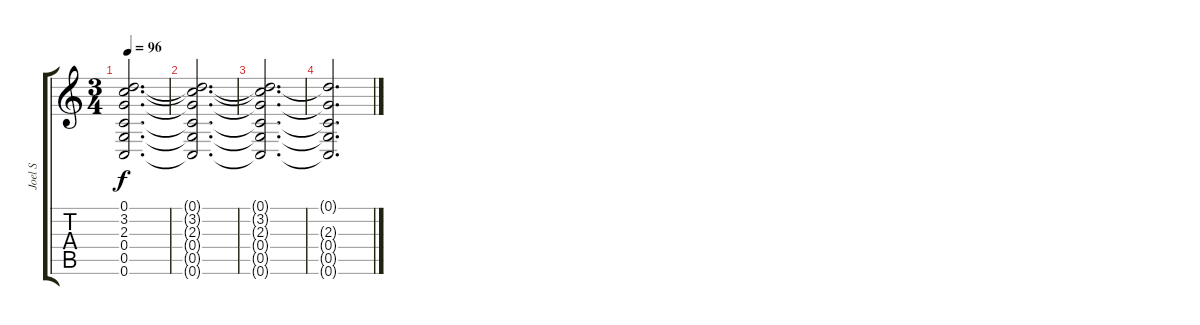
\track ("Joel S" "Joel S") {instrument distortionguitar}
\staff {score tabs}
\tuning (D4 A3 F3 C3 G2 C2) {hide}
\ts (3 4)
\tempo 96
\clef g2
\ks c
(0.1{t} 3.2{t} 2.3{t} 0.4{t} 0.5{t} 0.6{t}).2{d dy f} |
(0.1{t} 3.2{t} 2.3{t} 0.4{t} 0.5{t} 0.6{t}).2{d} |
(0.1{t} 3.2{t} 2.3{t} 0.4{t} 0.5{t} 0.6{t}).2{d} |
(0.1{t} 2.3{t} 0.4{t} 0.5{t} 0.6{t}).2{d}
